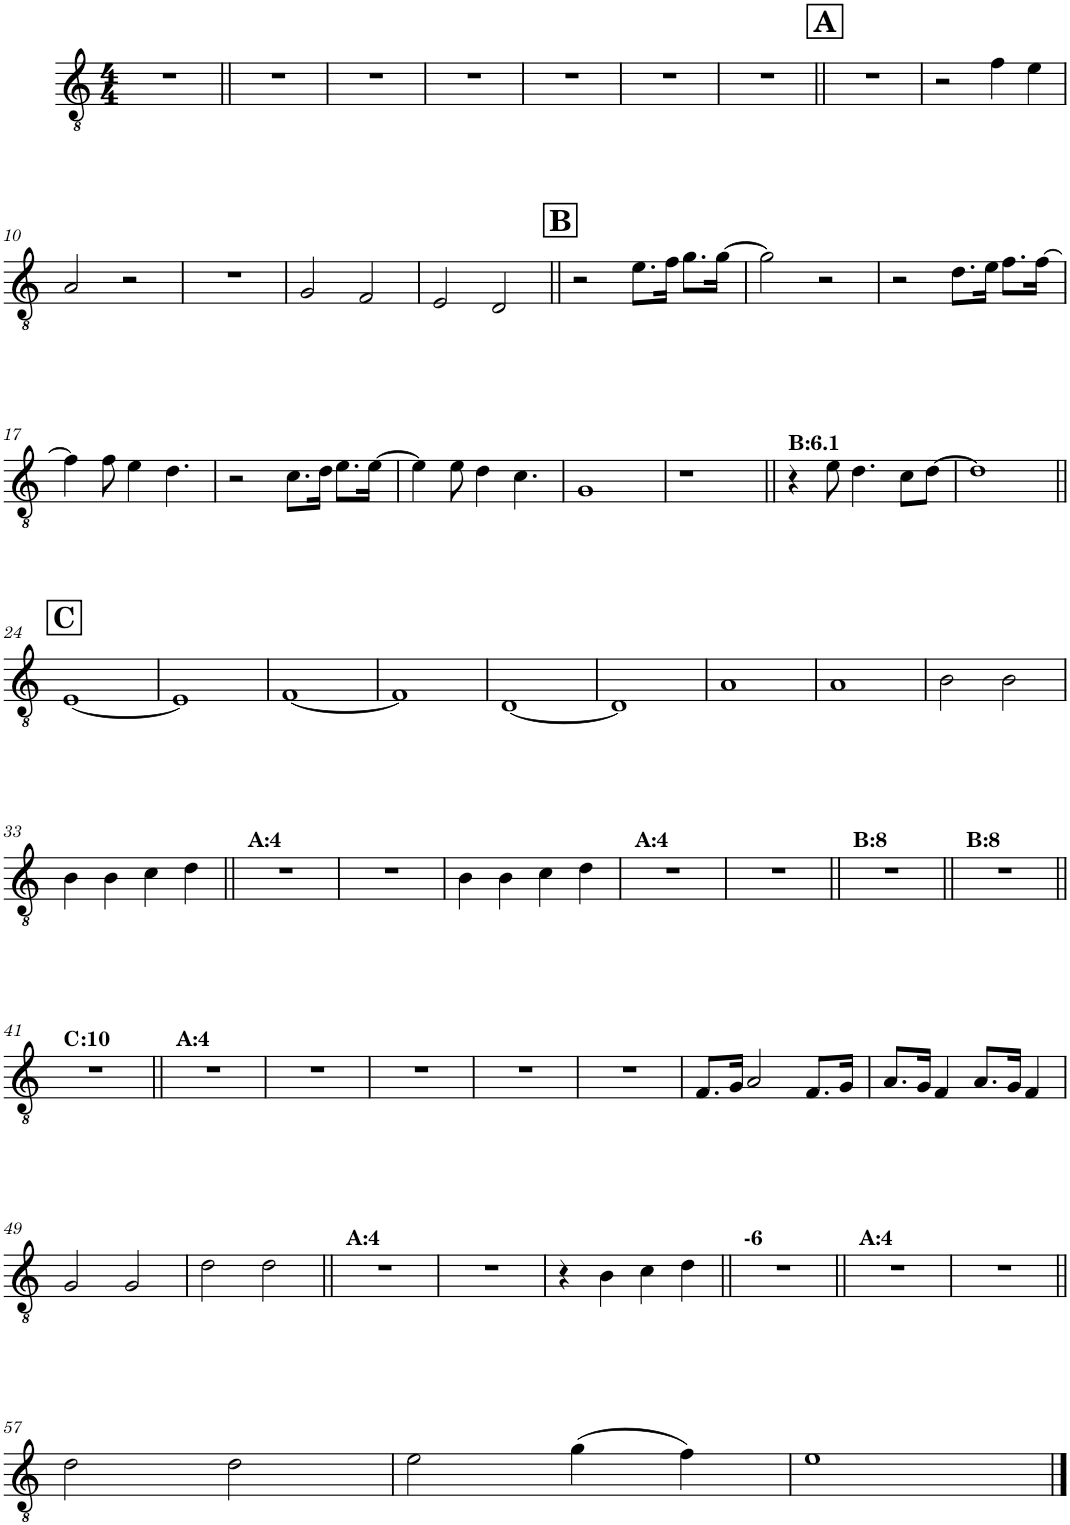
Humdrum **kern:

**kern
*part1
*staff1
*I"Trombone
*I'Tbn.
*clefGv2
*Trd1c2
*k[]
*M4/4
=1
1r
=2||
1r
=3
1r
=4
1r
=5
1r
=6
1r
=7
1r
!!LO:REH:place=s1:a:B:cj:fs=14:t=A
=8||
1r
=9
2r
4f\
4e\
!!LO:LB:g=z
=10
2A/
2r
=11
1r
=12
2G/
2F/
=13
2E/
2D/
!!LO:REH:place=s1:a:B:cj:fs=14:t=B
=14||
2r
8.e\L
16f\Jk
8.g\L
[16g\Jk
=15
2g\]
2r
=16
2r
8.d\L
16e\Jk
8.f\L
[16f\Jk
!!LO:LB:g=z
=17
4f\]
8f\
4e\
4.d\
=18
2r
8.c\L
16d\Jk
8.e\L
[16e\Jk
=19
4e\]
8e\
4d\
4.c\
=20
1G
=21
1r
=22||
!LO:TX:a:B:t=B&colon;6.1
4r
8e\
4.d\
8c\L
[8d\J
=23
1d]
!!LO:LB:g=z
!!LO:REH:place=s1:a:B:cj:fs=14:t=C
=24||
[1E
=25
1E]
=26
[1F
=27
1F]
=28
[1D
=29
1D]
=30
1A
=31
1A
=32
2B\
2B\
!!LO:LB:g=z
=33
4B\
4B\
4c\
4d\
=34||
!LO:TX:a:B:t=A&colon;4
1r
=35
1r
=36
4B\
4B\
4c\
4d\
=37
!LO:TX:a:B:t=A&colon;4
1r
=38
1r
=39||
!LO:TX:a:B:t=B&colon;8
1r
=40||
!LO:TX:a:B:t=B&colon;8
1r
!!LO:LB:g=z
=41||
!LO:TX:a:B:t=C&colon;10
1r
=42||
!LO:TX:a:B:t=A&colon;4
1r
=43
1r
=44
1r
=45
1r
=46
1r
=47
8.F/L
16G/Jk
2A/
8.F/L
16G/Jk
=48
8.A/L
16G/Jk
4F/
8.A/L
16G/Jk
4F/
!!LO:LB:g=z
=49
2G/
2G/
=50
2d\
2d\
=51||
!LO:TX:a:B:t=A&colon;4
1r
=52
1r
=53
4r
4B\
4c\
4d\
=54||
!LO:TX:a:B:t=-6
1r
=55||
!LO:TX:a:B:t=A&colon;4
1r
=56
1r
!!LO:LB:g=z
=57||
2d\
2d\
=58
2e\
(4g\
4f\)
=59
1e
==
*-
